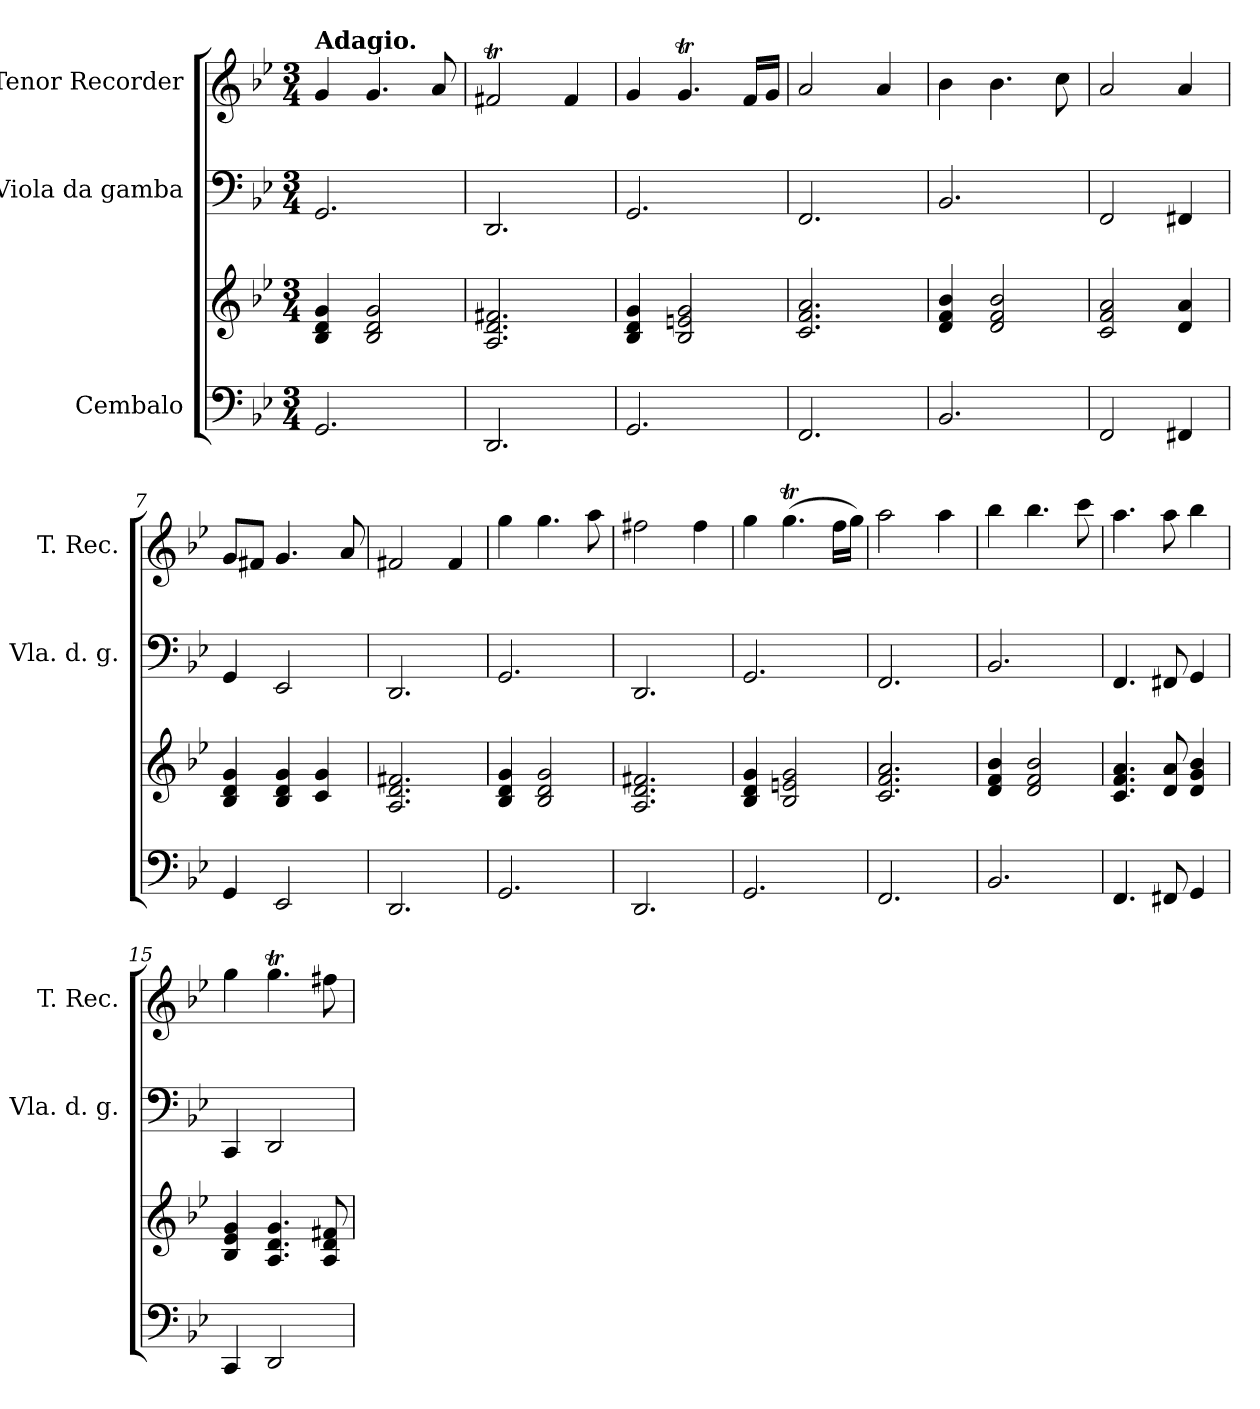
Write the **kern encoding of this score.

**kern	**kern	**kern	**kern
*part3	*part3	*part2	*part1
*staff4	*staff3	*staff2	*staff1
*I"Cembalo	*	*I"Viola da gamba	*I"Tenor Recorder
*	*	*I'Vla. d. g.	*I'T. Rec.
*clefF4	*clefG2	*clefF4	*clefG2
*k[b-e-]	*k[b-e-]	*k[b-e-]	*k[b-e-]
*M3/4	*M3/4	*M3/4	*M3/4
*MM96	*MM96	*MM96	*MM96
=1	=1	=1	=1
!	!	!	!LO:TX:a:B:t=Adagio.
2.GG/	4B-/ 4d/ 4g/	2.GG/	4g/
.	2B-/ 2d/ 2g/	.	4.g/
.	.	.	8a/
=2	=2	=2	=2
2.DD/	2.A/ 2.d/ 2.f#X/	2.DD/	2f#Xt/
.	.	.	4f#/
=3	=3	=3	=3
2.GG/	4B-/ 4d/ 4g/	2.GG/	4g/
.	2B-/ 2en/ 2g/	.	4.gT/
.	.	.	16f/LL
.	.	.	16g/JJ
=4	=4	=4	=4
2.FF/	2.c/ 2.f/ 2.a/	2.FF/	2a/
.	.	.	4a/
=5	=5	=5	=5
2.BB-/	4d/ 4f/ 4b-/	2.BB-/	4b-\
.	2d/ 2f/ 2b-/	.	4.b-\
.	.	.	8cc\
=6	=6	=6	=6
2FF/	2c/ 2f/ 2a/	2FF/	2a/
4FF#X/	4d/ 4a/	4FF#X/	4a/
=7	=7	=7	=7
4GG/	4B-/ 4d/ 4g/	4GG/	8g/L
.	.	.	8f#X/J
2EE-/	4B-/ 4d/ 4g/	2EE-/	4.g/
.	4c/ 4g/	.	.
.	.	.	8a/
=8	=8	=8	=8
2.DD/	2.A/ 2.d/ 2.f#X/	2.DD/	2f#X/
.	.	.	4f#/
=9	=9	=9	=9
2.GG/	4B-/ 4d/ 4g/	2.GG/	4gg\
.	2B-/ 2d/ 2g/	.	4.gg\
.	.	.	8aa\
=10	=10	=10	=10
2.DD/	2.A/ 2.d/ 2.f#X/	2.DD/	2ff#X\
.	.	.	4ff#\
=11	=11	=11	=11
2.GG/	4B-/ 4d/ 4g/	2.GG/	4gg\
.	2B-/ 2en/ 2g/	.	(4.ggT\
.	.	.	16ff\LL
.	.	.	16gg\JJ)
=12	=12	=12	=12
2.FF/	2.c/ 2.f/ 2.a/	2.FF/	2aa\
.	.	.	4aa\
=13	=13	=13	=13
2.BB-/	4d/ 4f/ 4b-/	2.BB-/	4bb-\
.	2d/ 2f/ 2b-/	.	4.bb-\
.	.	.	8ccc\
=14	=14	=14	=14
4.FF/	4.c/ 4.f/ 4.a/	4.FF/	4.aa\
8FF#X/	8d/ 8a/	8FF#X/	8aa\
4GG/	4d/ 4g/ 4b-/	4GG/	4bb-\
=15	=15	=15	=15
4CC/	4B-/ 4e-/ 4g/	4CC/	4gg\
2DD/	4.A/ 4.d/ 4.g/	2DD/	4.ggT\
.	8A/ 8d/ 8f#X/	.	8ff#X\
=	=	=	=
*-	*-	*-	*-
